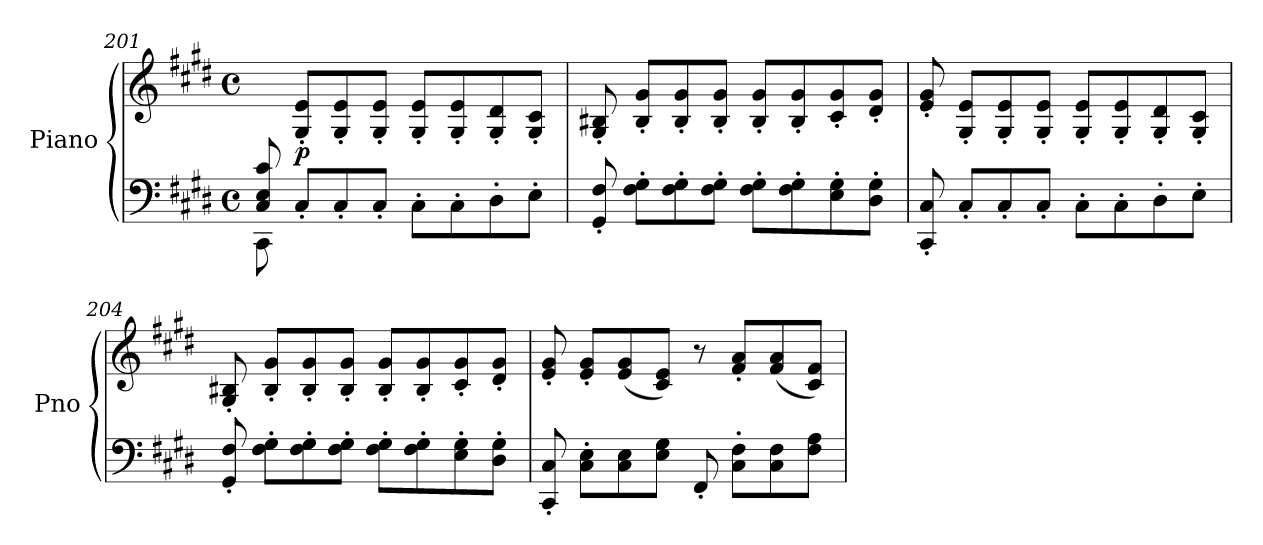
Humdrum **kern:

**kern	**kern	**dynam
*part1	*part1	*part1
*staff2	*staff1	*staff1/2
*I"Piano	*	*
*I'Pno	*	*
*clefF4	*clefG2	*
*k[f#c#g#d#]	*k[f#c#g#d#]	*
*M4/4	*M4/4	*
*met(c)	*met(c)	*
=201	=201	=201
*^	*	*
8C#/ 8E/ 8c#/	8CC#\	8ryy	.
!	!	!	!LO:DY:b
2..ryy	8C#'/L	8G#/' 8e/'L	p
.	8C#'/	8G#/' 8e/'	.
.	8C#'/J	8G#/' 8e/'J	.
.	8C#'\L	8G#/' 8e/'L	.
.	8C#'\	8G#/' 8e/'	.
.	8D#'\	8G#/' 8d#/'	.
.	8E'\J	8G#/' 8c#/'J	.
*v	*v	*	*
=202	=202	=202
8GG#/' 8F#/'	8G#/' 8B#X/'	.
8F#\' 8G#\'L	8B#/' 8g#/'L	.
8F#\' 8G#\'	8B#/' 8g#/'	.
8F#\' 8G#\'J	8B#/' 8g#/'J	.
8F#\' 8G#\'L	8B#/' 8g#/'L	.
8F#\' 8G#\'	8B#/' 8g#/'	.
8E\' 8G#\'	8c#/' 8g#/'	.
8D#\' 8G#\'J	8d#/' 8g#/'J	.
=203	=203	=203
8CC#/' 8C#/'	8e/' 8g#/'	.
8C#'/L	8G#/' 8e/'L	.
8C#'/	8G#/' 8e/'	.
8C#'/J	8G#/' 8e/'J	.
8C#'\L	8G#/' 8e/'L	.
8C#'\	8G#/' 8e/'	.
8D#'\	8G#/' 8d#/'	.
8E'\J	8G#/' 8c#/'J	.
=204	=204	=204
8GG#/' 8F#/'	8G#/' 8B#X/'	.
8F#\' 8G#\'L	8B#/' 8g#/'L	.
8F#\' 8G#\'	8B#/' 8g#/'	.
8F#\' 8G#\'J	8B#/' 8g#/'J	.
8F#\' 8G#\'L	8B#/' 8g#/'L	.
8F#\' 8G#\'	8B#/' 8g#/'	.
8E\' 8G#\'	8c#/' 8g#/'	.
8D#\' 8G#\'J	8d#/' 8g#/'J	.
=205	=205	=205
8CC#/' 8C#/'	8e/' 8g#/'	.
8C#\' 8E\'L	8e/' 8g#/'L	.
8C#\ 8E\	(<8e/ 8g#/	.
8E\ 8G#\J	8c#/ 8e/J)	.
8FF#'/	8r	.
8C#\' 8F#\'L	8f#/' 8a/'L	.
8C#\ 8F#\	(<8f#/ 8a/	.
8F#\ 8A\J	8c#/ 8f#/J)	.
=	=	=
*-	*-	*-
